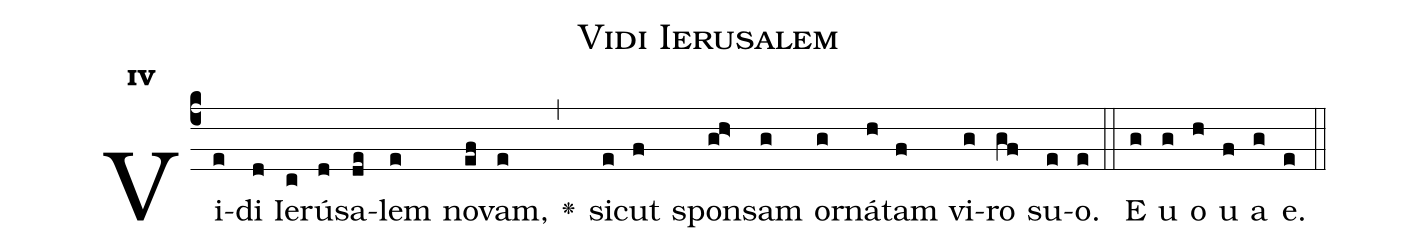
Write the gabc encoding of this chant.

name:Vidi Ierusalem;
office-part:Antiphona;
mode:4;
%%
initial-style: 1;
name: Vidi Ierusalem;
book: Antiphonae & Responsoria/Tomus III, p. 112;
occasion: Psalterium Hebdomada IV Sabbato;
office-part: Hora media Ant 3;
user-notes: ;
commentary: ;
annotation: 4*e;
centering-scheme: english;
fontsize: 12;
font: OFLSortsMillGoudy;
height: 11;
width: 4.5;
%%
(c4)Vi(e)di(d) Ie(c)rú(d)sa(de)lem(e) no(ef)vam,(e) <v>\greheightstar</v>(,) si(e)cut(f) spon(gh>)sam(g) or(g)ná(h)tam(f) vi(g)ro(gf) su(e)o.(e) (::)
E(g) u(g) o(h) u(f) a(g) e.(e) (::)
